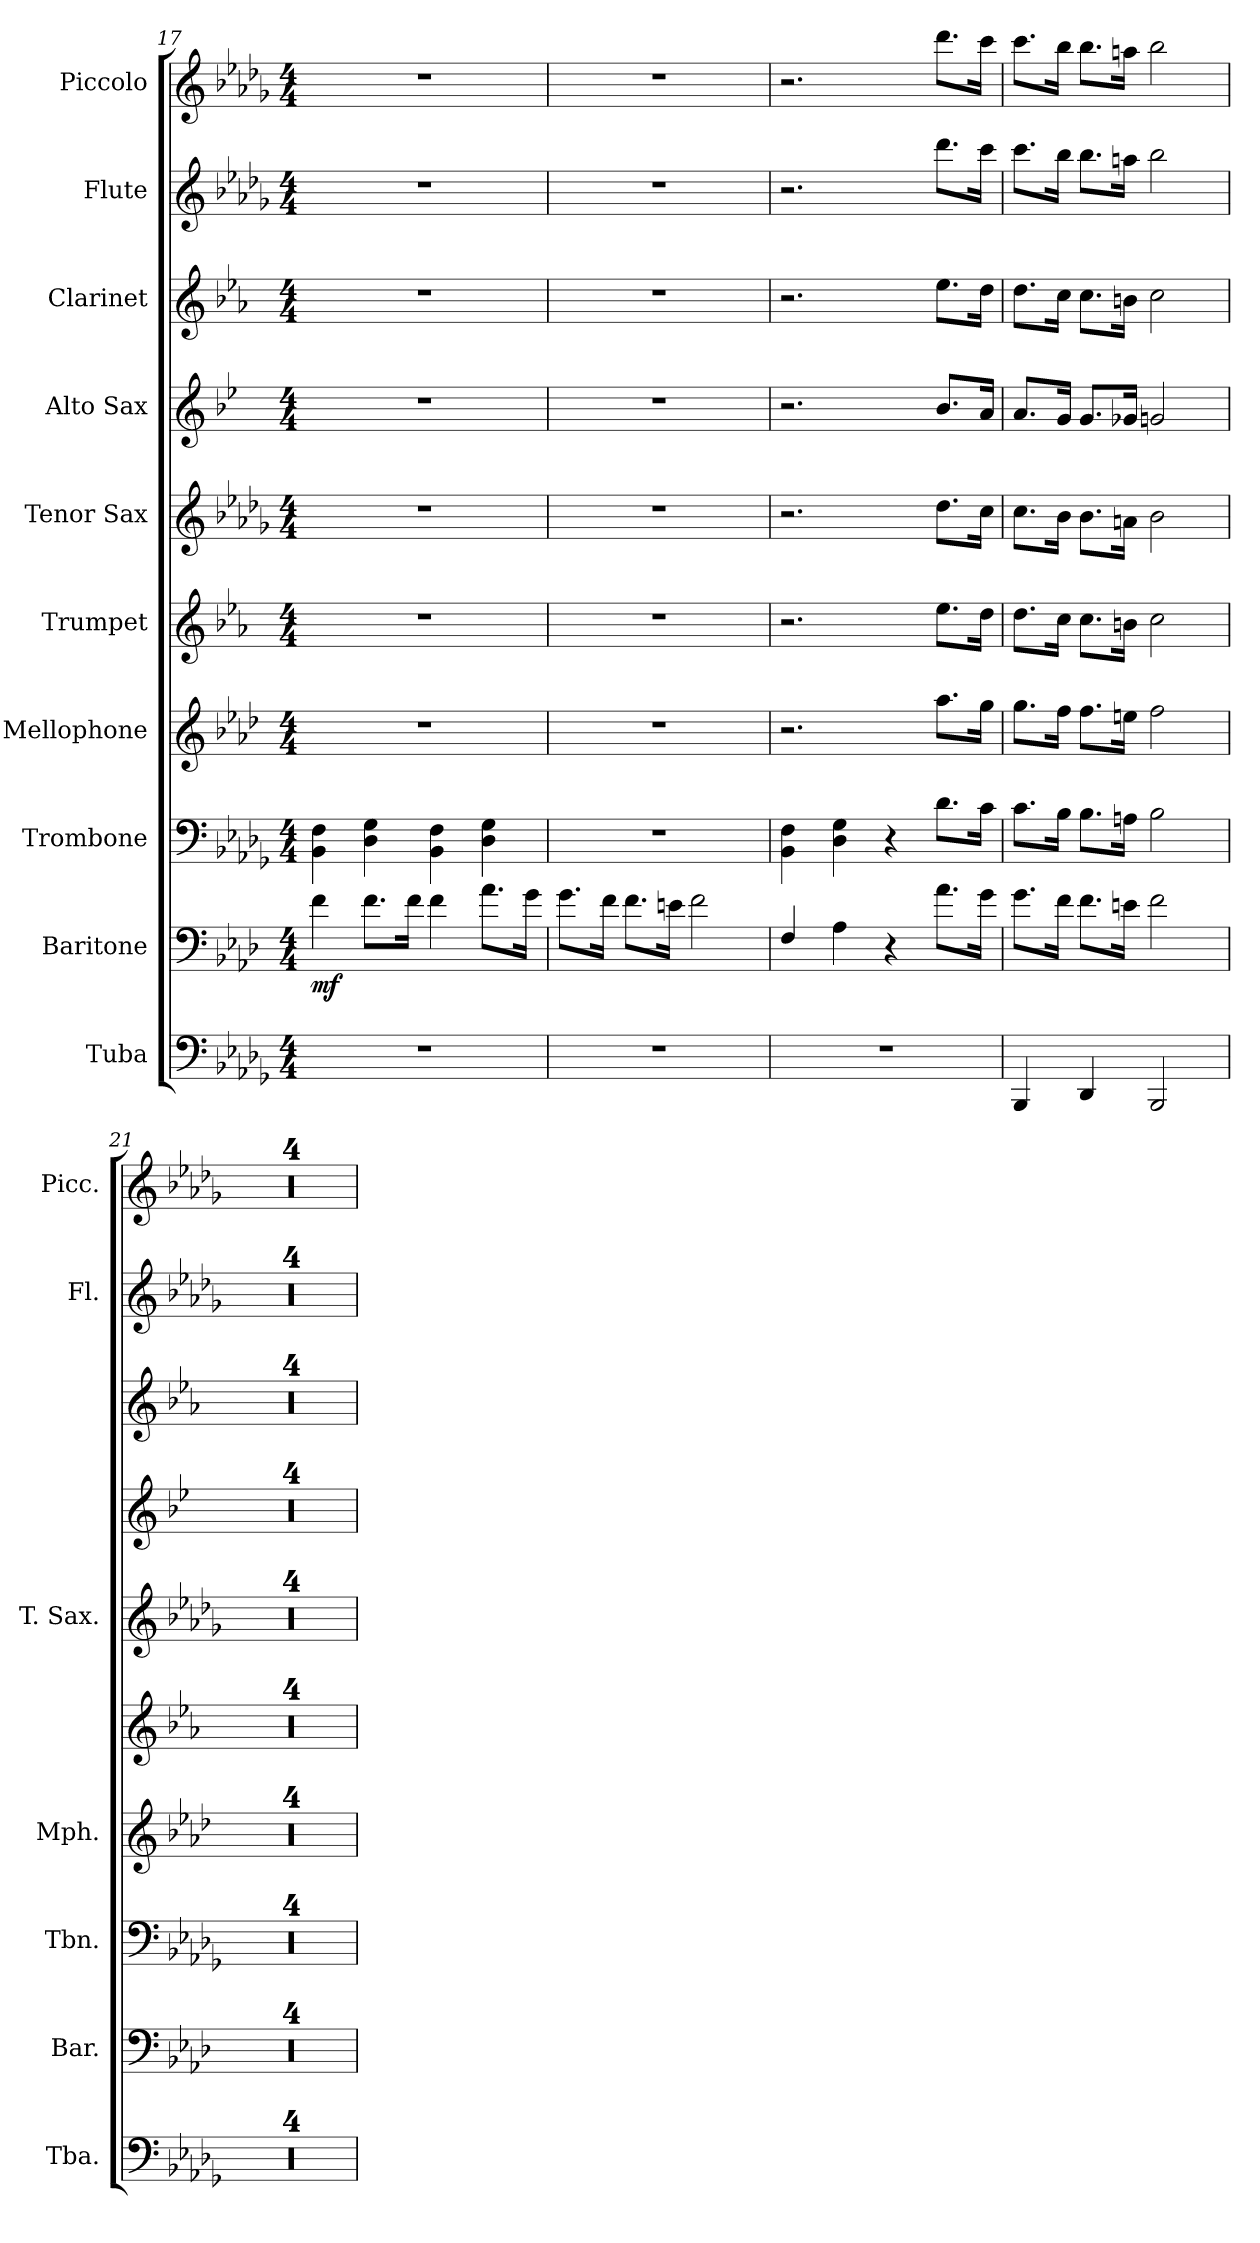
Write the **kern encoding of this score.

**kern	**kern	**dynam	**kern	**kern	**kern	**kern	**kern	**kern	**kern	**kern
*part10	*part9	*part9	*part8	*part7	*part6	*part5	*part4	*part3	*part2	*part1
*staff10	*staff9	*staff9	*staff8	*staff7	*staff6	*staff5	*staff4	*staff3	*staff2	*staff1
*I"Tuba	*I"Baritone	*	*I"Trombone	*I"Mellophone	*I"Trumpet	*I"Tenor Sax	*I"Alto Sax	*I"Clarinet	*I"Flute	*I"Piccolo
*I'Tba.	*I'Bar.	*	*I'Tbn.	*I'Mph.	*	*I'T. Sax.	*	*	*I'Fl.	*I'Picc.
*clefF4	*clefF4	*	*clefF4	*clefG2	*clefG2	*clefG2	*clefG2	*clefG2	*clefG2	*clefG2
*	*ITrd4c7	*	*	*ITrd4c7	*ITrd1c2	*ITrd8c14	*ITrd5c9	*ITrd1c2	*	*ITrd-7c-12
*k[b-e-a-d-g-]	*k[b-e-a-d-g-]	*	*k[b-e-a-d-g-]	*k[b-e-a-d-g-]	*k[b-e-a-d-g-]	*k[b-e-a-d-g-]	*k[b-e-a-d-g-]	*k[b-e-a-d-g-]	*k[b-e-a-d-g-]	*k[b-e-a-d-g-]
*M4/4	*M4/4	*	*M4/4	*M4/4	*M4/4	*M4/4	*M4/4	*M4/4	*M4/4	*M4/4
=17	=17	=17	=17	=17	=17	=17	=17	=17	=17	=17
!	!	!LO:DY:b	!	!	!	!	!	!	!	!
1r	4B-\	mf	4BB-\ 4F\	1r	1r	1r	1r	1r	1r	1r
.	8.B-\L	.	4D-\ 4G-\	.	.	.	.	.	.	.
.	16B-\Jk	.	.	.	.	.	.	.	.	.
.	4B-\	.	4BB-\ 4F\	.	.	.	.	.	.	.
.	8.d-\L	.	4D-\ 4G-\	.	.	.	.	.	.	.
.	16c\Jk	.	.	.	.	.	.	.	.	.
=18	=18	=18	=18	=18	=18	=18	=18	=18	=18	=18
1r	8.c\L	.	1r	1r	1r	1r	1r	1r	1r	1r
.	16B-\Jk	.	.	.	.	.	.	.	.	.
.	8.B-\L	.	.	.	.	.	.	.	.	.
.	16An\Jk	.	.	.	.	.	.	.	.	.
.	2B-\	.	.	.	.	.	.	.	.	.
=19	=19	=19	=19	=19	=19	=19	=19	=19	=19	=19
1r	4BB-/	.	4BB-\ 4F\	2.r	2.r	2.r	2.r	2.r	2.r	2.r
.	4D-\	.	4D-\ 4G-\	.	.	.	.	.	.	.
.	4r	.	4r	.	.	.	.	.	.	.
.	8.d-\L	.	8.d-\L	8.dd-\L	8.dd-\L	8.d-\L	8.d-/L	8.dd-\L	8.ddd-\L	8.dddd-\L
.	16c\Jk	.	16c\Jk	16cc\Jk	16cc\Jk	16c\Jk	16c/Jk	16cc\Jk	16ccc\Jk	16cccc\Jk
=20	=20	=20	=20	=20	=20	=20	=20	=20	=20	=20
4BBB-/	8.c\L	.	8.c\L	8.cc\L	8.cc\L	8.c\L	8.c/L	8.cc\L	8.ccc\L	8.cccc\L
.	16B-\Jk	.	16B-\Jk	16b-\Jk	16b-\Jk	16B-\Jk	16B-/Jk	16b-\Jk	16bb-\Jk	16bbb-\Jk
4DD-/	8.B-\L	.	8.B-\L	8.b-\L	8.b-\L	8.B-\L	8.B-/L	8.b-\L	8.bb-\L	8.bbb-\L
.	16An\Jk	.	16An\Jk	16an\Jk	16an\Jk	16An\Jk	16B--X/Jk	16an\Jk	16aan\Jk	16aaan\Jk
2BBB-/	2B-\	.	2B-\	2b-\	2b-\	2B-\	2B-X/	2b-\	2bb-\	2bbb-\
=21	=21	=21	=21	=21	=21	=21	=21	=21	=21	=21
1r	1r	.	1r	1r	1r	1r	1r	1r	1r	1r
=22	=22	=22	=22	=22	=22	=22	=22	=22	=22	=22
1r	1r	.	1r	1r	1r	1r	1r	1r	1r	1r
=23	=23	=23	=23	=23	=23	=23	=23	=23	=23	=23
1r	1r	.	1r	1r	1r	1r	1r	1r	1r	1r
=24	=24	=24	=24	=24	=24	=24	=24	=24	=24	=24
1r	1r	.	1r	1r	1r	1r	1r	1r	1r	1r
=	=	=	=	=	=	=	=	=	=	=
*-	*-	*-	*-	*-	*-	*-	*-	*-	*-	*-
